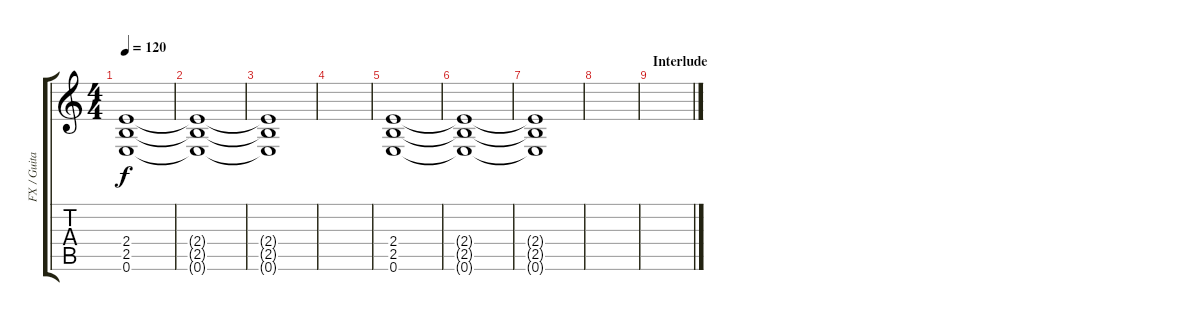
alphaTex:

\track ("FX / Guitar II" "FX / Guita") {instrument distortionguitar}
\staff {score tabs}
\tuning (E4 B3 G3 D3 A2 E2) {hide}
\ts (4 4)
\tempo 120
\clef g2
\ks c
(2.4 2.5 0.6).1{dy f volume 5} |
(2.4{t} 2.5{t} 0.6{t}).1 |
(2.4{t} 2.5{t} 0.6{t}).1 |
|
(2.4 2.5 0.6).1{volume 5} |
(2.4{t} 2.5{t} 0.6{t}).1 |
(2.4{t} 2.5{t} 0.6{t}).1 |
|
\section ("" "Interlude")
